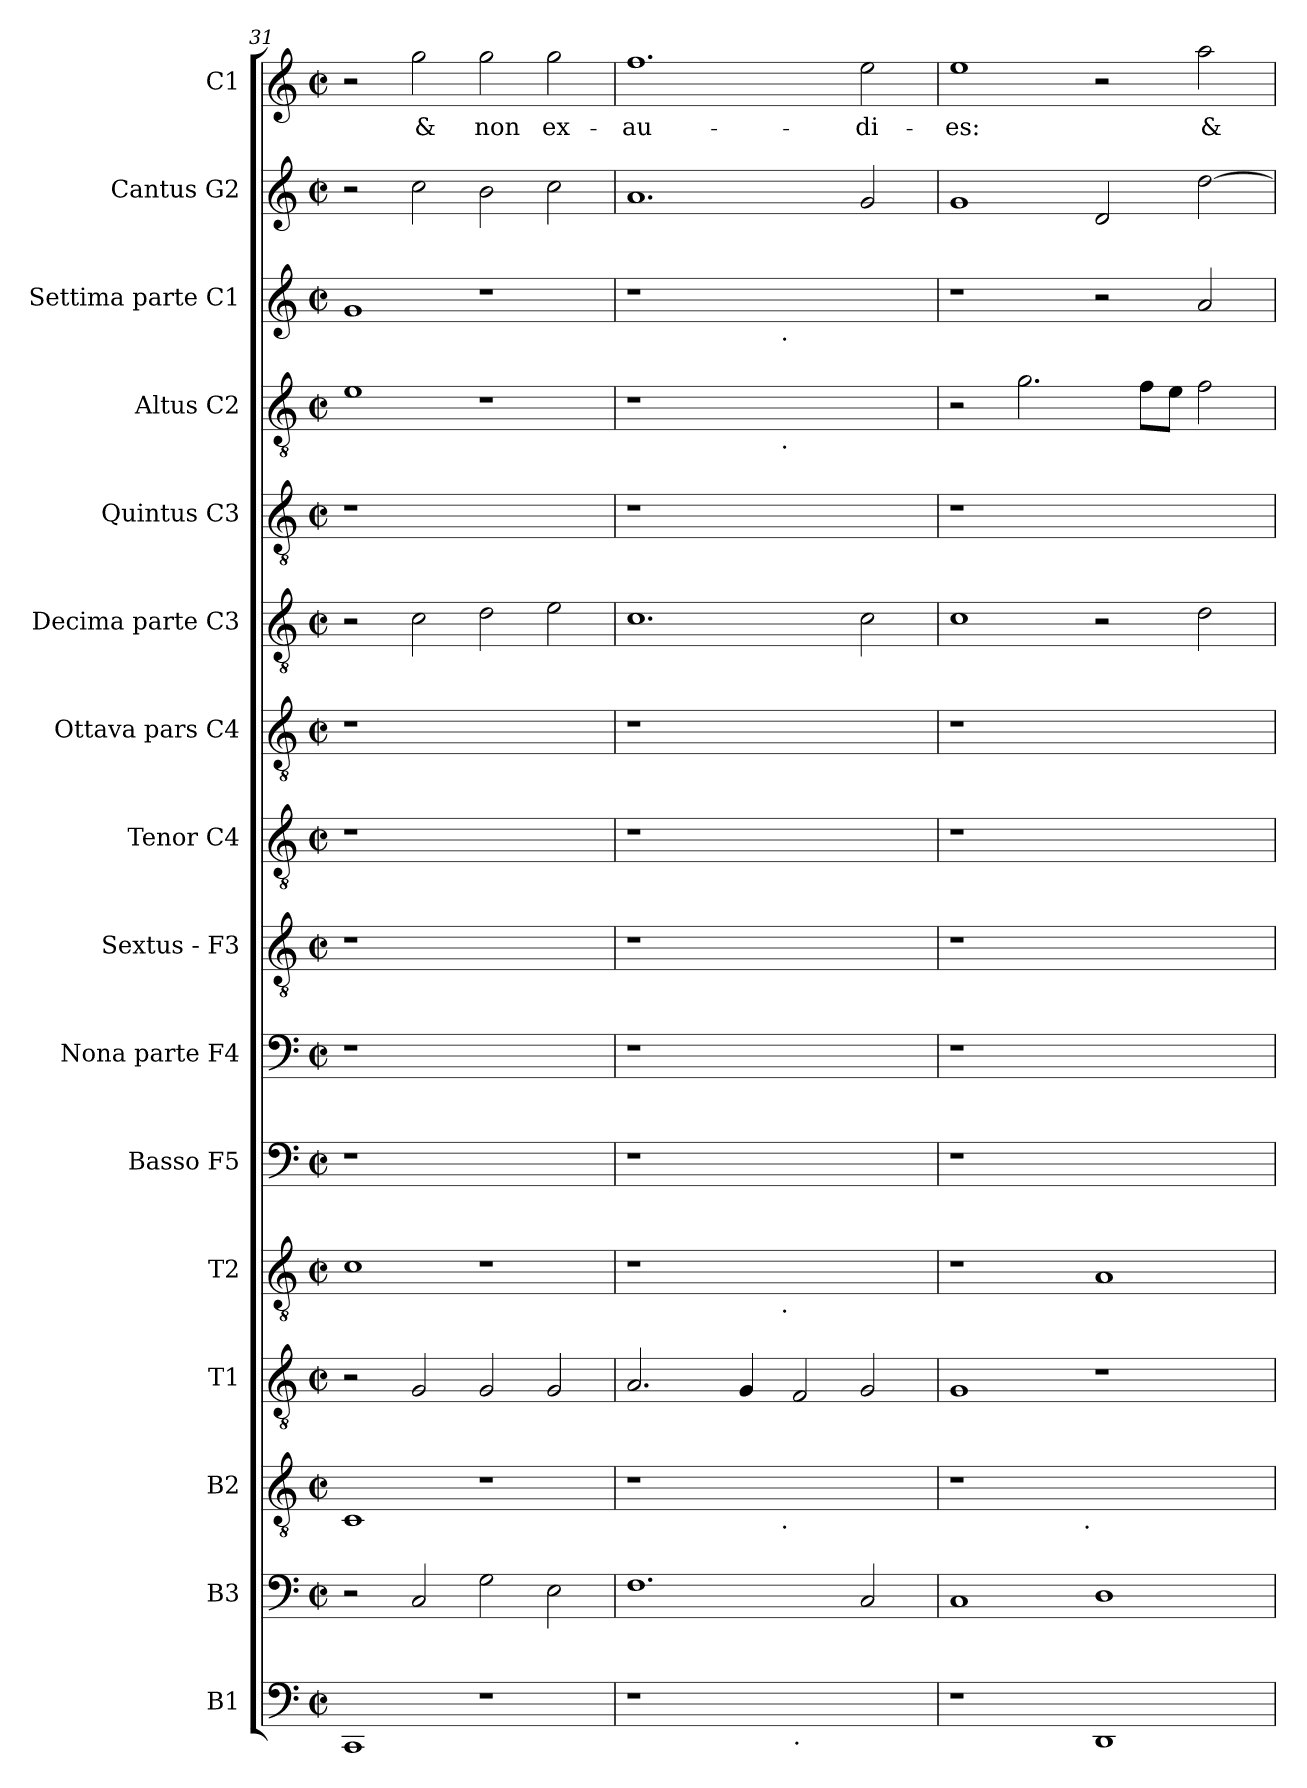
**kern	**kern	**kern	**kern	**kern	**kern	**kern	**kern	**kern	**kern	**kern	**kern	**kern	**kern	**kern	**kern	**text
*part16	*part15	*part14	*part13	*part12	*part11	*part10	*part9	*part8	*part7	*part6	*part5	*part4	*part3	*part2	*part1	*part1
*staff16	*staff15	*staff14	*staff13	*staff12	*staff11	*staff10	*staff9	*staff8	*staff7	*staff6	*staff5	*staff4	*staff3	*staff2	*staff1	*staff1
*I"B1	*I"B3	*I"B2	*I"T1	*I"T2	*I"Basso F5	*I"Nona parte F4	*I"Sextus - F3	*I"Tenor C4	*I"Ottava pars C4	*I"Decima parte C3	*I"Quintus C3	*I"Altus C2	*I"Settima parte C1	*I"Cantus G2	*I"C1	*
*I'B1	*I'B3	*I'B2	*I'T1	*I'T2	*	*	*	*	*	*	*	*I'A2	*	*I'C2	*I'C1	*
*clefF4	*clefF4	*clefGv2	*clefGv2	*clefGv2	*clefF4	*clefF4	*clefGv2	*clefGv2	*clefGv2	*clefGv2	*clefGv2	*clefGv2	*clefG2	*clefG2	*clefG2	*
*	*	*	*	*	*ITrd7c12	*	*	*	*	*	*	*	*	*	*	*
*k[]	*k[]	*k[]	*k[]	*k[]	*k[]	*k[]	*k[]	*k[]	*k[]	*k[]	*k[]	*k[]	*k[]	*k[]	*k[]	*
*C:	*C:	*C:	*C:	*C:	*C:	*C:	*C:	*C:	*C:	*C:	*C:	*C:	*C:	*C:	*C:	*
*M2/2	*M2/2	*M2/2	*M2/2	*M2/2	*M2/2	*M2/2	*M2/2	*M2/2	*M2/2	*M2/2	*M2/2	*M2/2	*M2/2	*M2/2	*M2/2	*
*met(c|)	*met(c|)	*met(c|)	*met(c|)	*met(c|)	*met(c|)	*met(c|)	*met(c|)	*met(c|)	*met(c|)	*met(c|)	*met(c|)	*met(c|)	*met(c|)	*met(c|)	*met(c|)	*
=31	=31	=31	=31	=31	=31	=31	=31	=31	=31	=31	=31	=31	=31	=31	=31	=31
1CC	2r	1C	2r	1c	1r	1r	1r	1r	1r	2r	1r	1e	1g	2r	2r	.
!	!	!	!	!	!	!	!	!	!	!	!	!	!	!	!	!LO:LY:b
.	2C/	.	2G/	.	.	.	.	.	.	2c\	.	.	.	2cc\	2gg\	&
!	!	!	!	!	!	!	!	!	!	!	!	!	!	!	!	!LO:LY:b
1r	2G\	1r	2G/	1r	1ryy	1ryy	1ryy	1ryy	1ryy	2d\	1ryy	1r	1r	2b\	2gg\	non
!	!	!	!	!	!	!	!	!	!	!	!	!	!	!	!	!LO:LY:b
.	2E\	.	2G/	.	.	.	.	.	.	2e\	.	.	.	2cc\	2gg\	ex-
=32	=32	=32	=32	=32	=32	=32	=32	=32	=32	=32	=32	=32	=32	=32	=32	=32
!	!	!	!	!	!	!	!	!	!	!	!	!	!	!	!	!LO:LY:b
*	*	*^	*	*^	*	*	*	*	*	*	*	*^	*^	*	*	*
1r	1.F	1r	2ryy	2.A/	1r	2ryy	1r	1r	1r	1r	1r	1.c	1r	1r	2ryy	1r	2ryy	1.a	1.ff	-au-
.	.	.	4...ryy	.	.	4...ryy	.	.	.	.	.	.	.	.	4...ryy	.	4...ryy	.	.	.
.	.	.	.	4G/	.	.	.	.	.	.	.	.	.	.	.	.	.	.	.	.
!	!	!	!	!	!	!	!	!	!	!	!	!	!	!	!	!	!LO:TX:b:t=.	!	!	!
!	!	!	!	!	!	!	!	!	!	!	!	!	!	!	!LO:TX:b:t=.	!	!	!	!	!
!	!	!	!	!	!	!LO:TX:b:t=.	!	!	!	!	!	!	!	!	!	!	!	!	!	!
!	!	!	!LO:TX:b:t=.	!	!	!	!	!	!	!	!	!	!	!	!	!	!	!	!	!
.	.	.	1ryy	.	.	1ryy	.	.	.	.	.	.	.	.	1ryy	.	1ryy	.	.	.
!LO:TX:b:t=.	!	!	!	!	!	!	!	!	!	!	!	!	!	!	!	!	!	!	!	!
1ryy	.	1ryy	.	2F/	1ryy	.	1ryy	1ryy	1ryy	1ryy	1ryy	.	1ryy	1ryy	.	1ryy	.	.	.	.
!	!	!	!	!	!	!	!	!	!	!	!	!	!	!	!	!	!	!	!	!LO:LY:b
.	2C/	.	.	2G/	.	.	.	.	.	.	.	2c\	.	.	.	.	.	2g/	2ee\	-di-
.	.	.	32ryy	.	.	32ryy	.	.	.	.	.	.	.	.	32ryy	.	32ryy	.	.	.
=33	=33	=33	=33	=33	=33	=33	=33	=33	=33	=33	=33	=33	=33	=33	=33	=33	=33	=33	=33	=33
!	!	!	!	!	!	!	!	!	!	!	!	!	!	!	!	!	!	!	!	!LO:LY:b
*	*	*	*	*	*	*	*	*	*	*	*	*	*	*v	*v	*	*	*	*	*
*	*	*	*	*	*v	*v	*	*	*	*	*	*	*	*	*v	*v	*	*	*
1r	1C	1r	2ryy	1G	1r	1r	1r	1r	1r	1r	1c	1r	2r	1r	1g	1ee	-es:
.	.	.	4...ryy	.	.	.	.	.	.	.	.	.	2.g\	.	.	.	.
!	!	!	!LO:TX:b:t=.	!	!	!	!	!	!	!	!	!	!	!	!	!	!
.	.	.	1ryy	.	.	.	.	.	.	.	.	.	.	.	.	.	.
1DD	1D	1ryy	.	1r	1A	1ryy	1ryy	1ryy	1ryy	1ryy	2r	1ryy	.	2r	2d/	2r	.
.	.	.	.	.	.	.	.	.	.	.	.	.	8f\L	.	.	.	.
.	.	.	.	.	.	.	.	.	.	.	.	.	8e\J	.	.	.	.
!	!	!	!	!	!	!	!	!	!	!	!	!	!	!	!	!	!LO:LY:b
.	.	.	.	.	.	.	.	.	.	.	2d\	.	2f\	2a/	[>2dd\	2aa\	&
.	.	.	32ryy	.	.	.	.	.	.	.	.	.	.	.	.	.	.
*	*	*v	*v	*	*	*	*	*	*	*	*	*	*	*	*	*	*
=	=	=	=	=	=	=	=	=	=	=	=	=	=	=	=	=
*-	*-	*-	*-	*-	*-	*-	*-	*-	*-	*-	*-	*-	*-	*-	*-	*-
